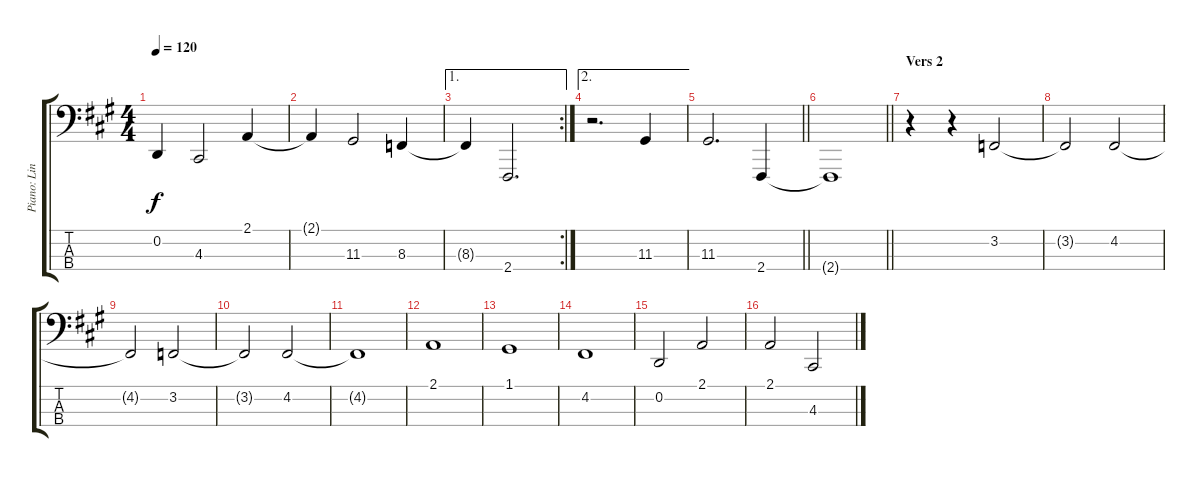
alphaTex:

\track ("Piano: Linke Hand" "Piano: Lin") {instrument acousticgrandpiano}
\staff {score tabs}
\tuning (G2 D2 A1 E1) {hide}
\ts (4 4)
\tempo 120
\clef f4
\ks a
0.2{t}.4{dy f} 4.3.2 2.1.4 |
2.1{t}.4 11.3.2 8.3.4 |
\ae 1
\rc 2
8.3{t}.4 2.4.2{d} |
\ae 2
r.2{d} 11.3.4 |
\barLineRight lightlight
11.3.2{d} 2.4.4 |
\barLineRight lightlight
2.4{t}.1 |
\section ("" "Vers 2")
r.4 r.4 3.2.2 |
3.2{t}.2 4.2.2 |
4.2{t}.2 3.2.2 |
3.2{t}.2 4.2.2 |
4.2{t}.1 |
2.1.1 |
1.1.1 |
4.2.1 |
0.2.2 2.1.2 |
2.1.2 4.3.2
